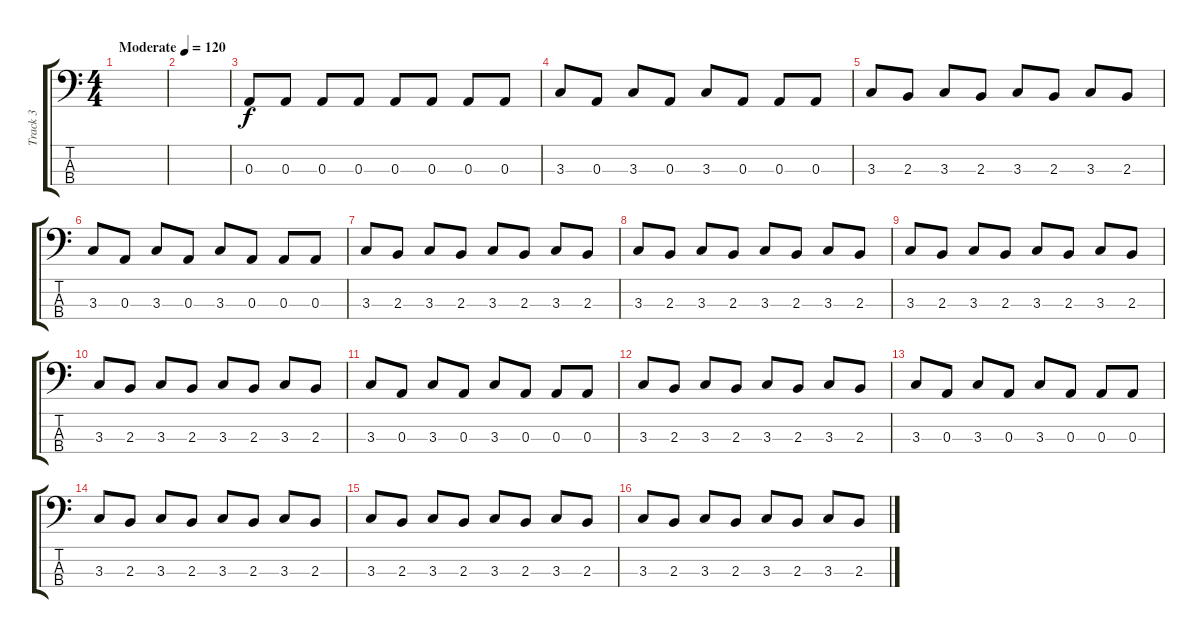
\track ("Track 3" "Track 3") {instrument electricbassfinger}
\staff {score tabs}
\tuning (G2 D2 A1 E1) {hide}
\ts (4 4)
\tempo (120 "Moderate")
\clef f4
\ks c
|
|
0.3.8 0.3.8 0.3.8 0.3.8 0.3.8 0.3.8 0.3.8 0.3.8 |
3.3.8 0.3.8 3.3.8 0.3.8 3.3.8 0.3.8 0.3.8 0.3.8 |
3.3.8 2.3.8 3.3.8 2.3.8 3.3.8 2.3.8 3.3.8 2.3.8 |
3.3.8 0.3.8 3.3.8 0.3.8 3.3.8 0.3.8 0.3.8 0.3.8 |
3.3.8 2.3.8 3.3.8 2.3.8 3.3.8 2.3.8 3.3.8 2.3.8 |
3.3.8 2.3.8 3.3.8 2.3.8 3.3.8 2.3.8 3.3.8 2.3.8 |
3.3.8 2.3.8 3.3.8 2.3.8 3.3.8 2.3.8 3.3.8 2.3.8 |
3.3.8 2.3.8 3.3.8 2.3.8 3.3.8 2.3.8 3.3.8 2.3.8 |
3.3.8 0.3.8 3.3.8 0.3.8 3.3.8 0.3.8 0.3.8 0.3.8 |
3.3.8 2.3.8 3.3.8 2.3.8 3.3.8 2.3.8 3.3.8 2.3.8 |
3.3.8 0.3.8 3.3.8 0.3.8 3.3.8 0.3.8 0.3.8 0.3.8 |
3.3.8 2.3.8 3.3.8 2.3.8 3.3.8 2.3.8 3.3.8 2.3.8 |
3.3.8 2.3.8 3.3.8 2.3.8 3.3.8 2.3.8 3.3.8 2.3.8 |
3.3.8 2.3.8 3.3.8 2.3.8 3.3.8 2.3.8 3.3.8 2.3.8
